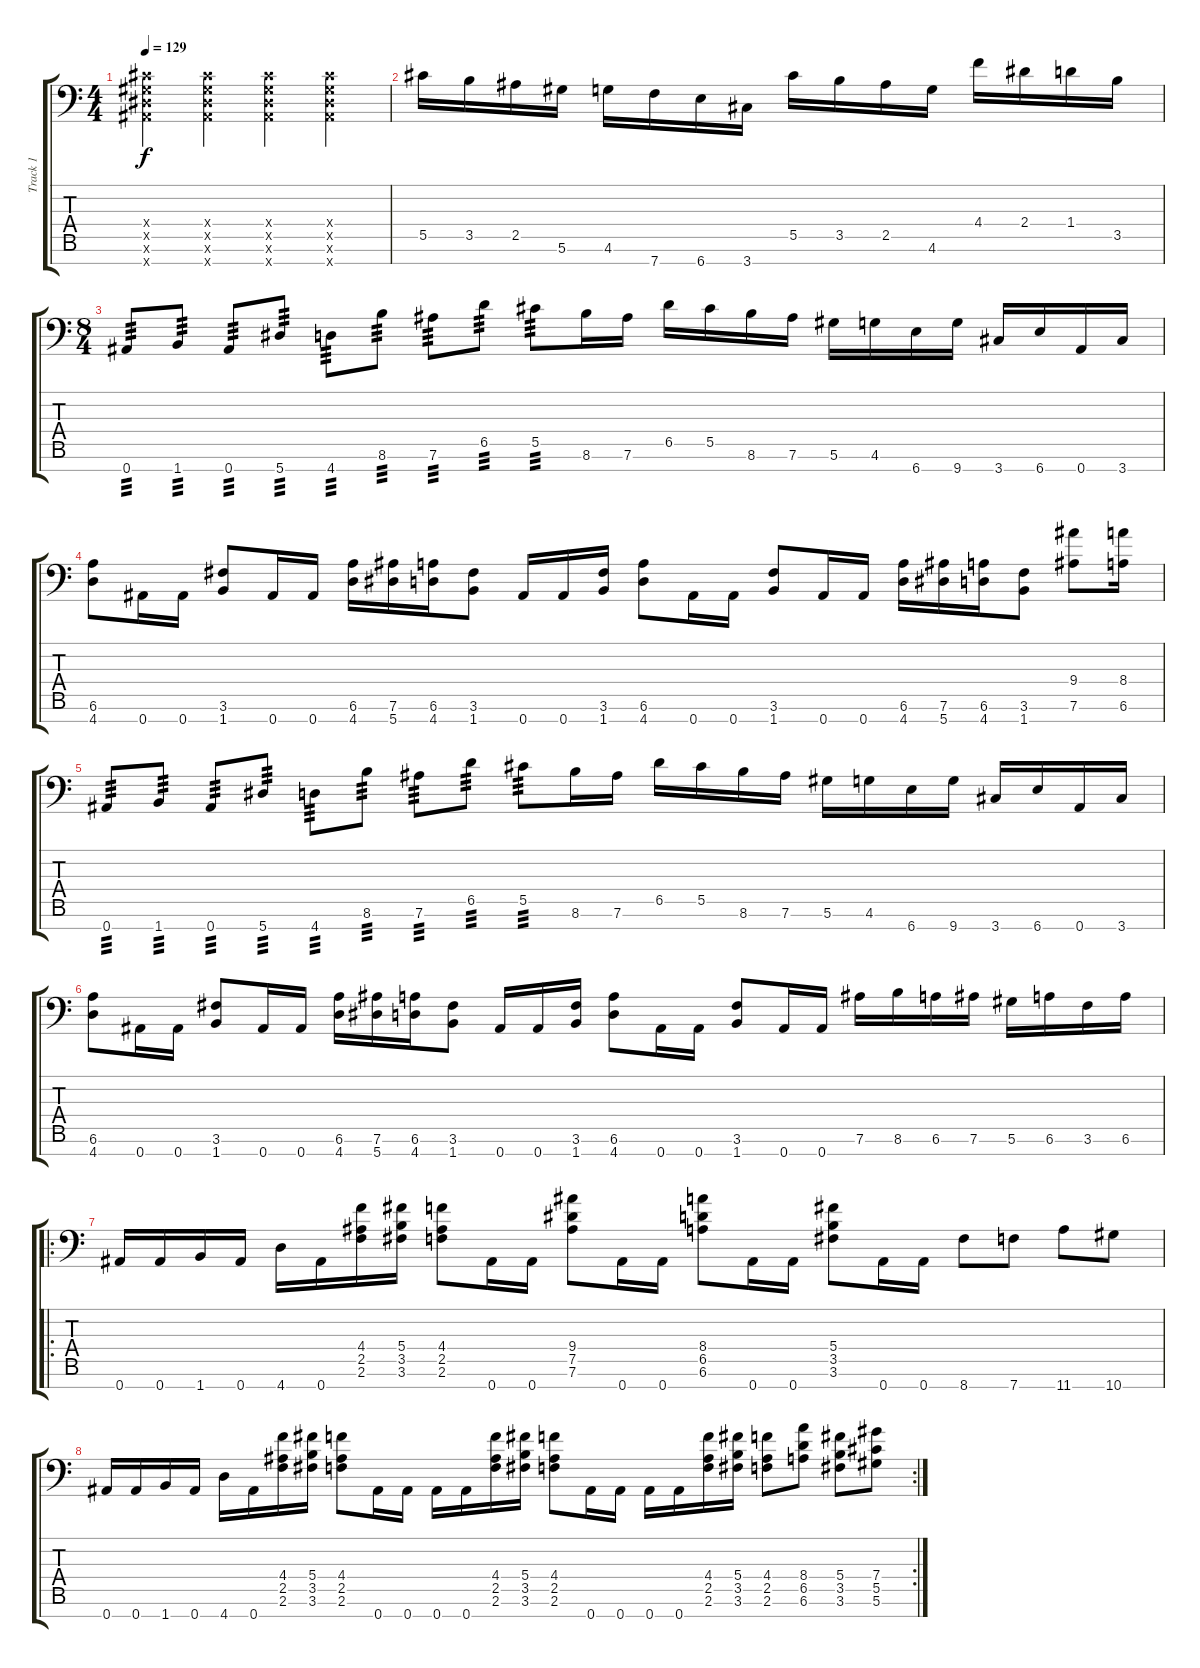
\track ("Track 1" "Track 1") {instrument distortionguitar}
\staff {score tabs}
\tuning (Eb4 Bb3 Gb3 Db3 Ab2 Eb2 Bb1) {hide}
\ts (4 4)
\tempo 129
\clef f4
\ks c
(0.4{x} 0.5{x} 0.6{x} 0.7{x}).4{dy f instrument distortionguitar} (0.4{x} 0.5{x} 0.6{x} 0.7{x}).4 (0.4{x} 0.5{x} 0.6{x} 0.7{x}).4 (0.4{x} 0.5{x} 0.6{x} 0.7{x}).4 |
5.5.16 3.5.16 2.5.16 5.6.16 4.6.16 7.7.16 6.7.16 3.7.16 5.5.16 3.5.16 2.5.16 4.6.16 4.4.16 2.4.16 1.4.16 3.5.16 |
\ts (8 4)
0.7.8{tp 3} 1.7.8{tp 3} 0.7.8{tp 3} 5.7.8{tp 3} 4.7.8{tp 3} 8.6.8{tp 3} 7.6.8{tp 3} 6.5.8{tp 3} 5.5.8{tp 3} 8.6.16 7.6.16 6.5.16 5.5.16 8.6.16 7.6.16 5.6.16 4.6.16 6.7.16 9.7.16 3.7.16 6.7.16 0.7.16 3.7.16 |
(6.6 4.7).8 0.7.16 0.7.16 (3.6 1.7).8 0.7.16 0.7.16 (6.6 4.7).16 (7.6 5.7).16 (6.6 4.7).16 (3.6 1.7).8 0.7.16 0.7.16 (3.6 1.7).16 (6.6 4.7).8 0.7.16 0.7.16 (3.6 1.7).8 0.7.16 0.7.16 (6.6 4.7).16 (7.6 5.7).16 (6.6 4.7).16 (3.6 1.7).8 (9.4 7.6).8 (8.4 6.6).16 |
0.7.8{tp 3} 1.7.8{tp 3} 0.7.8{tp 3} 5.7.8{tp 3} 4.7.8{tp 3} 8.6.8{tp 3} 7.6.8{tp 3} 6.5.8{tp 3} 5.5.8{tp 3} 8.6.16 7.6.16 6.5.16 5.5.16 8.6.16 7.6.16 5.6.16 4.6.16 6.7.16 9.7.16 3.7.16 6.7.16 0.7.16 3.7.16 |
(6.6 4.7).8 0.7.16 0.7.16 (3.6 1.7).8 0.7.16 0.7.16 (6.6 4.7).16 (7.6 5.7).16 (6.6 4.7).16 (3.6 1.7).8 0.7.16 0.7.16 (3.6 1.7).16 (6.6 4.7).8 0.7.16 0.7.16 (3.6 1.7).8 0.7.16 0.7.16 7.6.16 8.6.16 6.6.16 7.6.16 5.6.16 6.6.16 3.6.16 6.6.16 |
\ro
0.7.16 0.7.16 1.7.16 0.7.16 4.7.16 0.7.16 (4.4 2.5 2.6).16 (5.4 3.5 3.6).16 (4.4 2.5 2.6).8 0.7.16 0.7.16 (9.4 7.5 7.6).8 0.7.16 0.7.16 (8.4 6.5 6.6).8 0.7.16 0.7.16 (5.4 3.5 3.6).8 0.7.16 0.7.16 8.7.8 7.7.8 11.7.8 10.7.8 |
\rc 2
0.7.16 0.7.16 1.7.16 0.7.16 4.7.16 0.7.16 (4.4 2.5 2.6).16 (5.4 3.5 3.6).16 (4.4 2.5 2.6).8 0.7.16 0.7.16 0.7.16 0.7.16 (4.4 2.5 2.6).16 (5.4 3.5 3.6).16 (4.4 2.5 2.6).8 0.7.16 0.7.16 0.7.16 0.7.16 (4.4 2.5 2.6).16 (5.4 3.5 3.6).16 (4.4 2.5 2.6).8 (8.4 6.5 6.6).8 (5.4 3.5 3.6).8 (7.4 5.5 5.6).8
